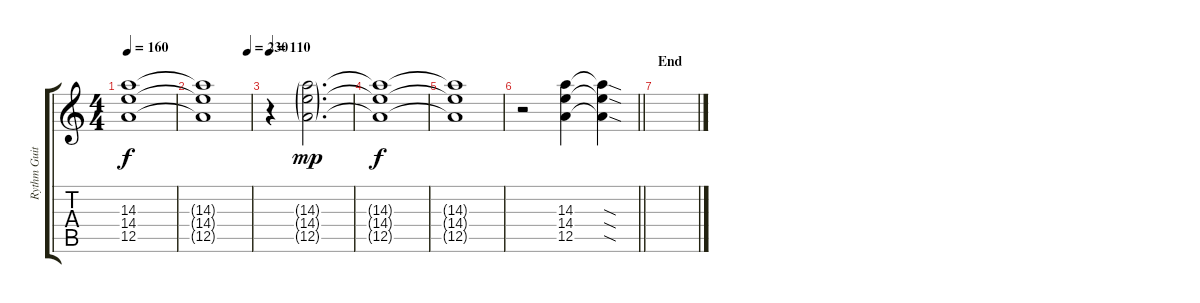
\track ("Rythm Guitar" "Rythm Guit") {instrument overdrivenguitar}
\staff {score tabs}
\tuning (E4 B3 G3 D3 A2 E2) {hide}
\ts (4 4)
\tempo 160
\clef g2
\ks c
(14.3{t} 14.4{t} 12.5{t}).1{dy f} |
\tempo (230 0.9375)
(14.3{t} 14.4{t} 12.5{t}).1 |
\tempo 110
r.4 (14.3{g} 14.4{g} 12.5{g}).2{d dy mp} |
(14.3{t} 14.4{t} 12.5{t}).1{dy f} |
(14.3{t} 14.4{t} 12.5{t}).1 |
\barLineRight lightlight
r.2 (14.3 14.4 12.5).4 (14.3{sod t} 14.4{sod t} 12.5{sod t}).4 |
\section ("" "End")
